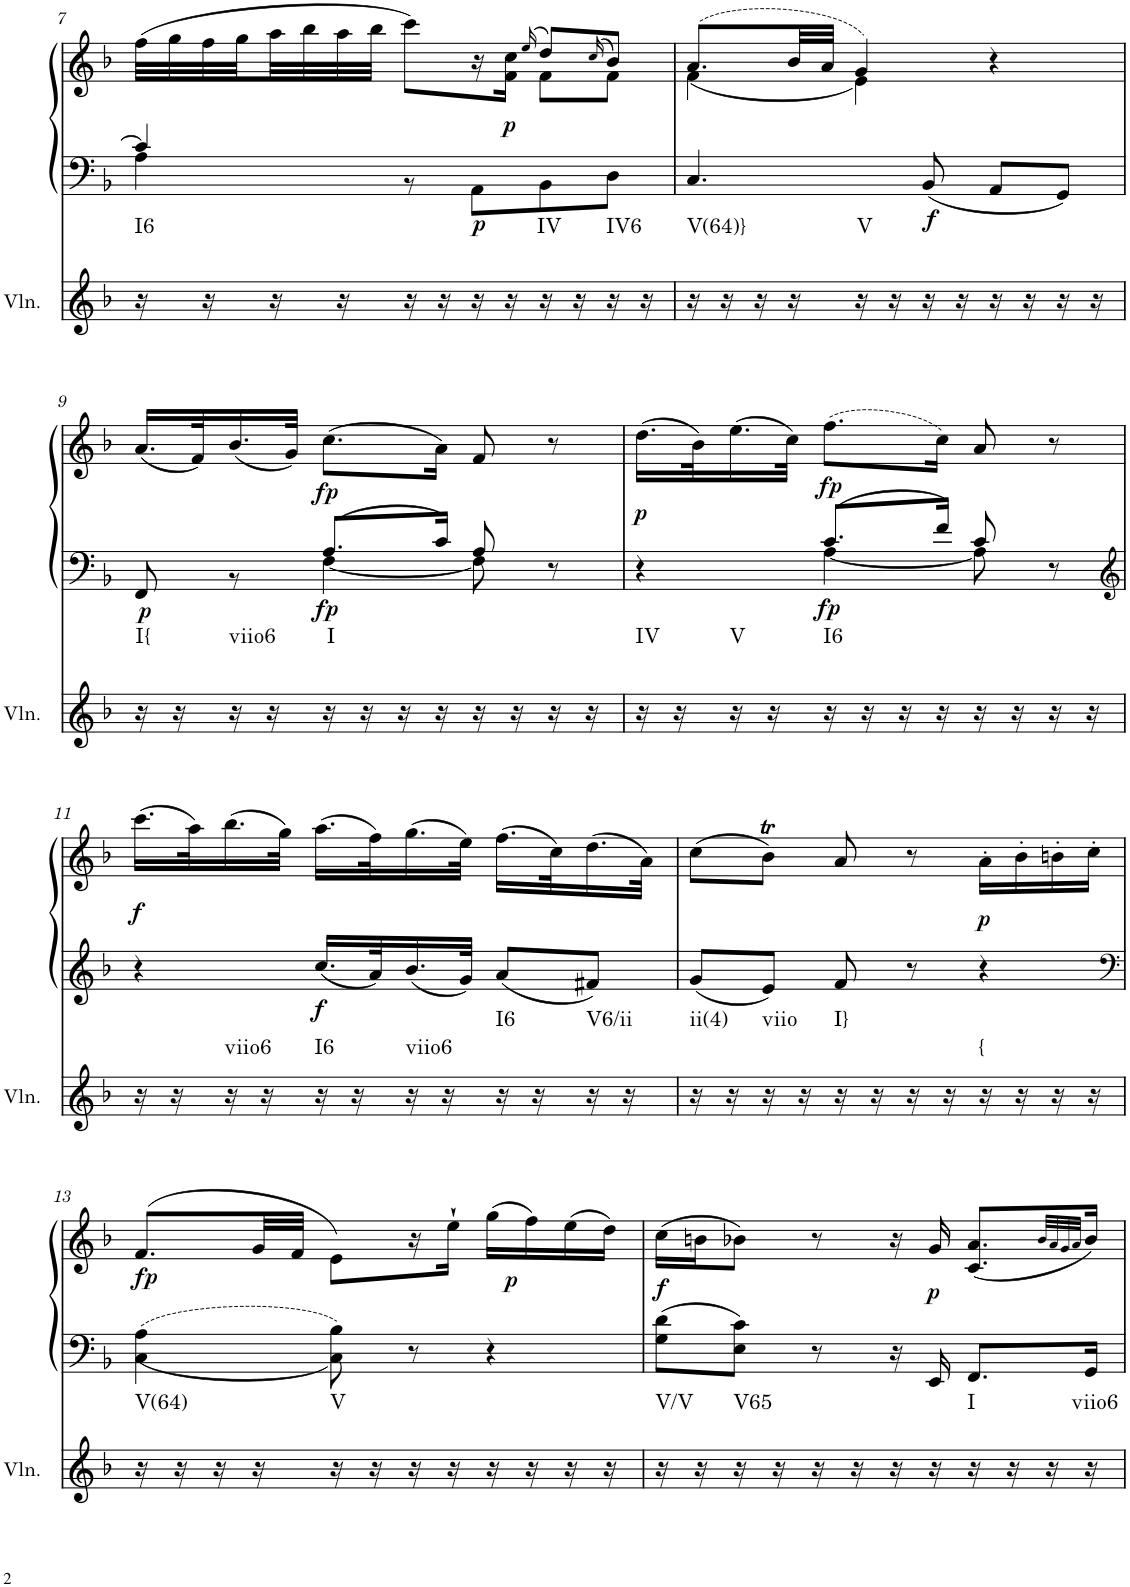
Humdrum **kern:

**kern	**harte	**kern	**kern	**dynam
*part2	*part2	*part1	*part1	*part1
*staff3	*	*staff2	*staff1	*staff1/2
*I"Violin	*	*I"Klavier linke Hand	*	*
*I'Vln.	*	*	*	*
!!LO:PB:g=z
*clefG2	*	*clefF4	*clefG2	*
*k[b-]	*	*k[b-]	*k[b-]	*
*M3/4	*	*M3/4	*M3/4	*
=7	=7	=7	=7	=7
*	*	*^	*^	*
!	!LO:H:kt=I6	!	!	!	!	!
16r	N	4c/]	4A\	(>32ff\LLL	2ryy	.
.	.	.	.	32gg\	.	.
16r	.	.	.	32ff\	.	.
.	.	.	.	32gg\	.	.
16r	.	.	.	32aa\	.	.
.	.	.	.	32bb-\	.	.
16r	.	.	.	32aa\	.	.
.	.	.	.	32bb-\JJJ	.	.
16r	.	4ryy	8r	8ccc\L)	.	.
16r	.	.	.	.	.	.
!	!	!	!	!	!	!LO:DY:b=2
16r	.	.	8AA\L	16r	.	p
!	!	!	!	!	!	!LO:DY:b
16r	.	.	.	16f\ 16cc\JJ	.	p
.	.	.	.	(16qee/	.	.
!	!LO:H:kt=IV	!	!	!	!	!
16r	N	4ryy	8BB-\	8dd/L)	8f\L	.
16r	.	.	.	.	.	.
.	.	.	.	(16qcc/	.	.
!	!LO:H:kt=IV6	!	!	!	!	!
16r	N	.	8D\J	8b-/J)	8f\J	.
16r	.	.	.	.	.	.
*	*	*v	*v	*	*	*
=8	=8	=8	=8	=8	=8
!	!LO:H:kt=V(64)}	!	!	!	!
16r	N	4.C/	(8.a/L	(4f\	.
16r	.	.	.	.	.
16r	.	.	.	.	.
16r	.	.	32b-/LL	.	.
.	.	.	32a/JJJ	.	.
!	!LO:H:kt=V	!	!	!	!
16r	N	.	4g/)	4e\)	.
16r	.	.	.	.	.
!	!	!	!	!	!LO:DY:b=2
16r	.	8BB-/	.	.	f
16r	.	.	.	.	.
16r	.	8AA/L	4r	4ryy	.
16r	.	.	.	.	.
16r	.	8GG/J	.	.	.
16r	.	.	.	.	.
*	*	*	*v	*v	*
!!LO:LB:g=z
=9	=9	=9	=9	=9
*	*	*^	*	*
!	!LO:H:kt=I{	!	!	!	!LO:DY:b=2
16r	N	4ryy	8FF/	(16.a/LL	p
16r	.	.	.	.	.
.	.	.	.	32f/K)	.
!	!LO:H:kt=viio6	!	!	!	!
16r	N	.	8r	(16.b-/	.
16r	.	.	.	.	.
.	.	.	.	32g/JJk)	.
!	!	!	!	!	!LO:DY:b=2
!	!LO:H:kt=I	!	!	!	!LO:DY:n=1:b
16r	N	8.A/L	[4F\	(>8.cc\L	fp fp
16r	.	.	.	.	.
16r	.	.	.	.	.
16r	.	16c/Jk	.	16a\Jk)	.
16r	.	8A/	8F\]	8f/	.
16r	.	.	.	.	.
16r	.	8r	8ryy	8r	.
16r	.	.	.	.	.
=10	=10	=10	=10	=10	=10
!	!LO:H:kt=IV	!	!	!	!LO:DY:b
16r	N	4r	4ryy	(16.dd\LL	p
16r	.	.	.	.	.
.	.	.	.	32b-\K)	.
!	!LO:H:kt=V	!	!	!	!
16r	N	.	.	(16.ee\	.
16r	.	.	.	.	.
.	.	.	.	32cc\JJk)	.
!	!	!	!	!	!LO:DY:b=2
!	!LO:H:kt=I6	!	!	!	!LO:DY:n=1:b
16r	N	8.c/L	[4A\	(8.ff\L	fp fp
16r	.	.	.	.	.
16r	.	.	.	.	.
16r	.	16f/Jk	.	16cc\Jk)	.
16r	.	8c/	8A\]	8a/	.
16r	.	.	.	.	.
16r	.	8r	8ryy	8r	.
16r	.	.	.	.	.
*	*	*v	*v	*	*
!!LO:LB:g=z
=11	=11	=11	=11	=11
*	*	*clefG2	*	*
!	!	!	!	!LO:DY:b
16r	.	4r	(16.ccc\LL	f
16r	.	.	.	.
.	.	.	32aa\K)	.
!	!LO:H:kt=viio6	!	!	!
16r	N	.	(16.bb-\	.
16r	.	.	.	.
.	.	.	32gg\JJk)	.
!	!LO:H:kt=I6	!	!	!LO:DY:b=2
16r	N	16.cc/LL	(16.aa\LL	f
16r	.	.	.	.
.	.	32a/K	32ff\K)	.
!	!LO:H:kt=viio6	!	!	!
16r	N	16.b-/	(16.gg\	.
16r	.	.	.	.
.	.	32g/JJk	32ee\JJk)	.
!	!LO:H:kt=I6	!	!	!
16r	N	8a/L	(16.ff\LL	.
16r	.	.	.	.
.	.	.	32cc\K)	.
!	!LO:H:kt=V6/ii	!	!	!
16r	N	8f#X/J	(16.dd\	.
16r	.	.	.	.
.	.	.	32a\JJk)	.
=12	=12	=12	=12	=12
!	!LO:H:kt=ii(4)	!	!	!
16r	N	8g/L	(8cc\L	.
16r	.	.	.	.
!	!LO:H:kt=viio	!	!	!
16r	N	8e/J	8b-T\J)	.
16r	.	.	.	.
!	!LO:H:kt=I}	!	!	!
16r	N	8f/	8a/	.
16r	.	.	.	.
16r	.	8r	8r	.
16r	.	.	.	.
!	!LO:H:kt={	!	!	!LO:DY:b
16r	N	4r	16a'\LL	p
16r	.	.	16b-'\	.
16r	.	.	16bn'\	.
16r	.	.	16cc'\JJ	.
!!LO:LB:g=z
=13	=13	=13	=13	=13
*	*	*clefF4	*	*
!	!LO:H:kt=V(64)	!	!	!LO:DY:b
16r	N	4C\ 4A\	(8.f/L	fp
16r	.	.	.	.
16r	.	.	.	.
16r	.	.	32g/LL	.
.	.	.	32f/JJJ	.
!	!LO:H:kt=V	!	!	!
16r	N	8C\ 8B-\	8e\L)	.
16r	.	.	.	.
16r	.	8r	16r	.
16r	.	.	16ee`\JJ	.
16r	.	4r	(>16gg\LL	.
!	!	!	!	!LO:DY:b
16r	.	.	16ff\)	p
16r	.	.	(>16ee\	.
16r	.	.	16dd\JJ)	.
=14	=14	=14	=14	=14
!	!LO:H:kt=V/V	!	!	!LO:DY:b
16r	N	8G\ 8d\L	(>16cc\LL	f
16r	.	.	16bn\J	.
!	!LO:H:kt=V65	!	!	!
16r	N	8E\ 8c\J	8b-X\J)	.
16r	.	.	.	.
16r	.	8r	8r	.
16r	.	.	.	.
16r	.	16r	16r	.
!	!	!	!	!LO:DY:b
16r	.	16EE/	16g/	p
!	!LO:H:kt=I	!	!	!
16r	N	8.FF/L	(<8.c/ 8.a/L	.
16r	.	.	.	.
16r	.	.	.	.
.	.	.	32qb-/LLL	.
.	.	.	32qa/	.
.	.	.	32qg/	.
.	.	.	32qa/JJJ	.
!	!LO:H:kt=viio6	!	!	!
16r	N	16GG/Jk	16b-/Jk)	.
=	=	=	=	=
*-	*-	*-	*-	*-
